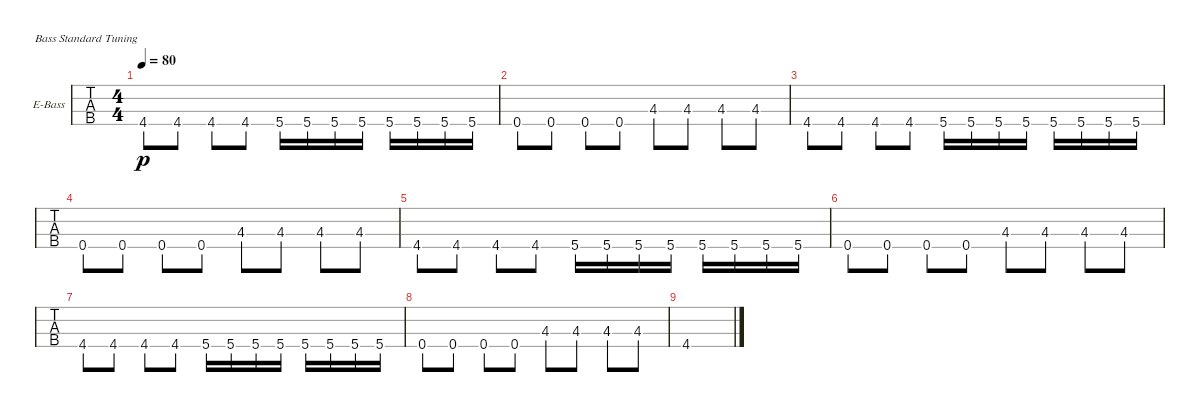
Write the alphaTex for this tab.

\defaultSystemsLayout 4
\bracketExtendMode groupsimilarinstruments
\firstSystemTrackNameOrientation horizontal
\otherSystemsTrackNameOrientation horizontal
\track ("Electric Bass" "E-Bass") {instrument electricbassfinger}
\staff {tabs}
\tuning (G2 D2 A1 E1)
\ts (4 4)
\tempo 80
\clef f4
\ks c
4.4.8{dy p} 4.4.8 4.4.8 4.4.8 5.4.16 5.4.16 5.4.16 5.4.16 5.4.16 5.4.16 5.4.16 5.4.16 |
0.4.8 0.4.8 0.4.8 0.4.8 4.3.8 4.3.8 4.3.8 4.3.8 |
4.4.8 4.4.8 4.4.8 4.4.8 5.4.16 5.4.16 5.4.16 5.4.16 5.4.16 5.4.16 5.4.16 5.4.16 |
0.4.8 0.4.8 0.4.8 0.4.8 4.3.8 4.3.8 4.3.8 4.3.8 |
4.4.8 4.4.8 4.4.8 4.4.8 5.4.16 5.4.16 5.4.16 5.4.16 5.4.16 5.4.16 5.4.16 5.4.16 |
0.4.8 0.4.8 0.4.8 0.4.8 4.3.8 4.3.8 4.3.8 4.3.8 |
4.4.8 4.4.8 4.4.8 4.4.8 5.4.16 5.4.16 5.4.16 5.4.16 5.4.16 5.4.16 5.4.16 5.4.16 |
0.4.8 0.4.8 0.4.8 0.4.8 4.3.8 4.3.8 4.3.8 4.3.8 |
4.4.1
